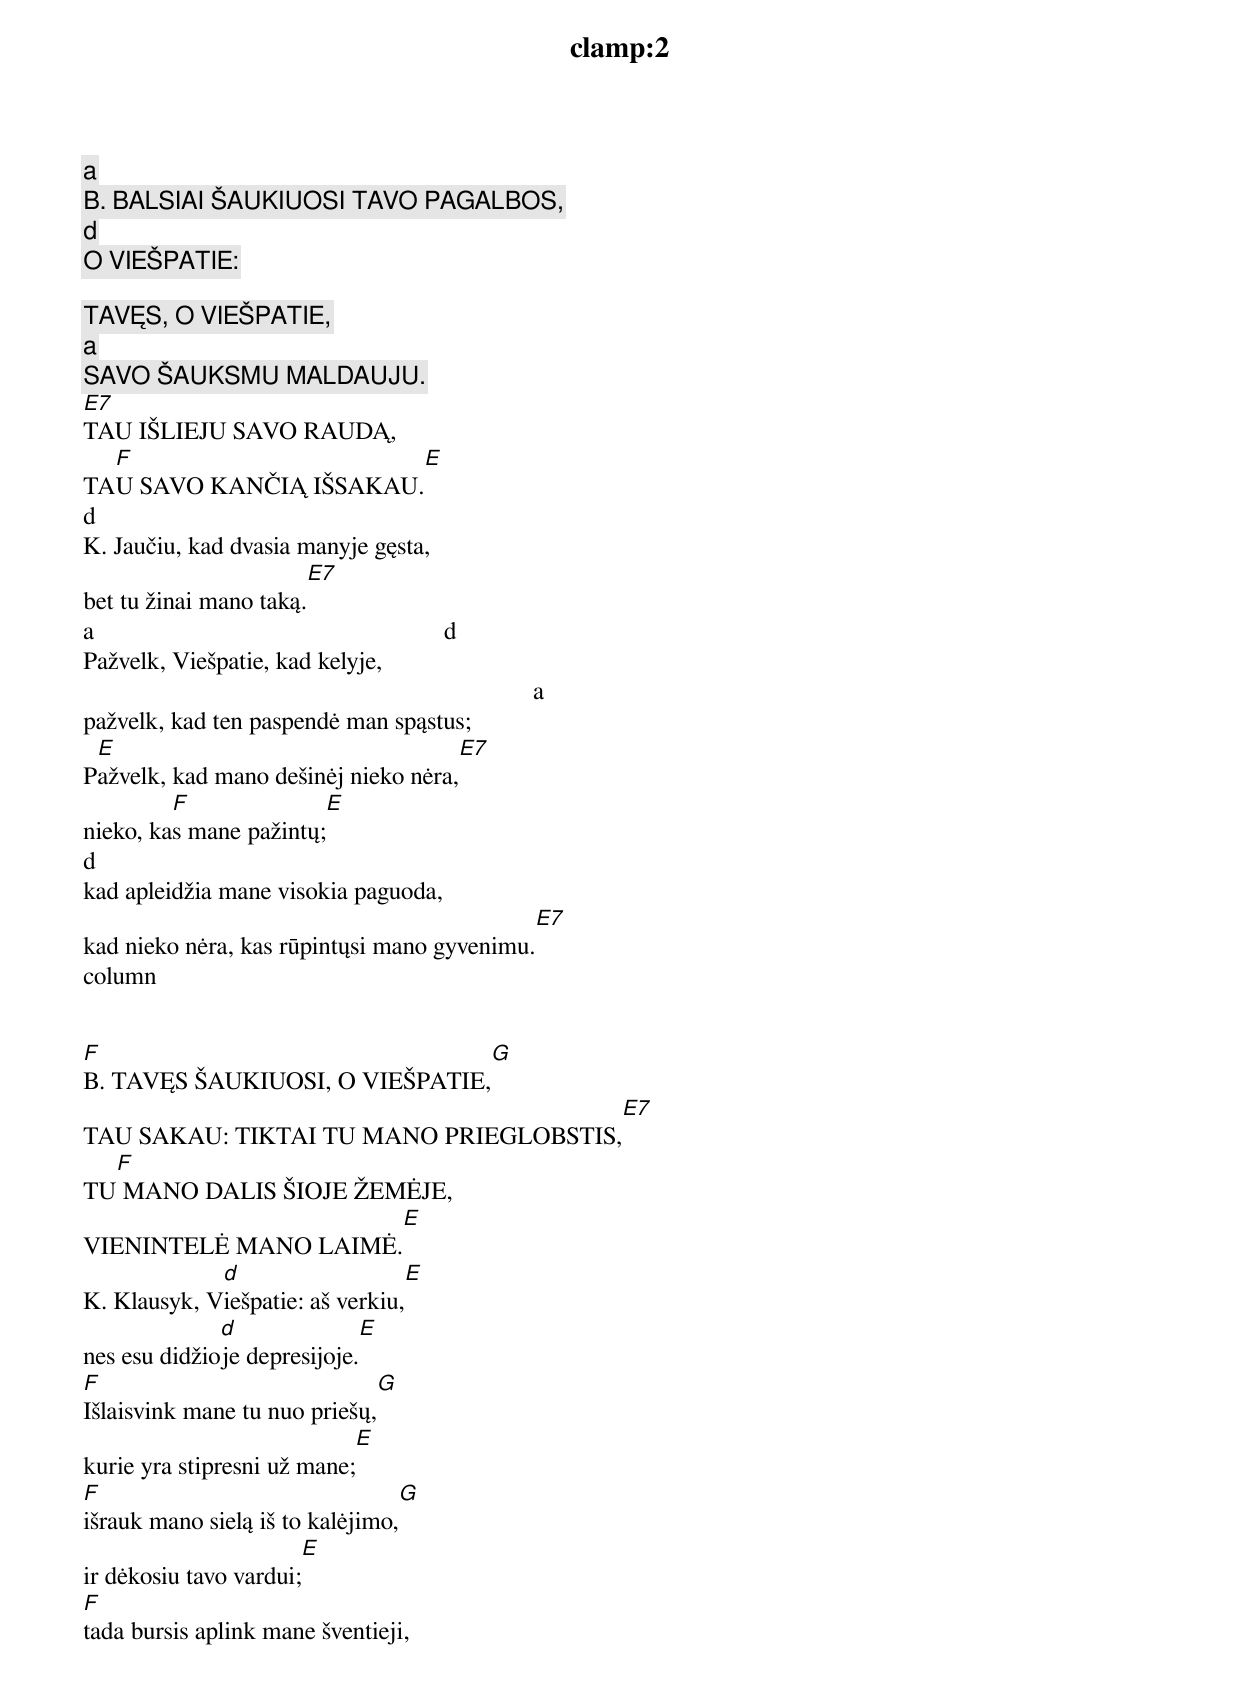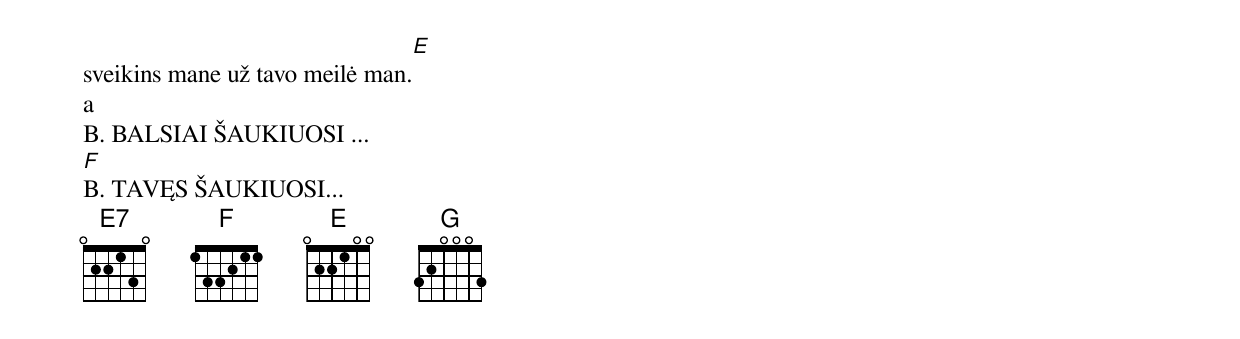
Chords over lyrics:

clamp:2

a
B. BALSIAI ŠAUKIUOSI TAVO PAGALBOS,
         d
O VIEŠPATIE:

TAVĘS, O VIEŠPATIE,
                                                a
SAVO ŠAUKSMU MALDAUJU.
E7
TAU IŠLIEJU SAVO RAUDĄ,
  F                                                E
TAU SAVO KANČIĄ IŠSAKAU.
d
K. Jaučiu, kad dvasia manyje gęsta,
                                     E7
bet tu žinai mano taką.
a                                                        d
Pažvelk, Viešpatie, kad kelyje,
                                                                        a
pažvelk, kad ten paspendė man spąstus;
 E                                                                   E7
Pažvelk, kad mano dešinėj nieko nėra,
         F                               E
nieko, kas mane pažintų;
d
kad apleidžia mane visokia paguoda,
                                                                                E7
kad nieko nėra, kas rūpintųsi mano gyvenimu.
column


F                                              G
B. TAVĘS ŠAUKIUOSI, O VIEŠPATIE,
                                                                 E7
TAU SAKAU: TIKTAI TU MANO PRIEGLOBSTIS,
  F
TU MANO DALIS ŠIOJE ŽEMĖJE,
                                          E
VIENINTELĖ MANO LAIMĖ.
             d                                          E
K. Klausyk, Viešpatie: aš verkiu,
              d                           E
nes esu didžioje depresijoje.
F                                                   G
Išlaisvink mane tu nuo priešų,
                                                     E
kurie yra stipresni už mane;
F                                                     G
išrauk mano sielą iš to kalėjimo,
                                  E
ir dėkosiu tavo vardui;
F
tada bursis aplink mane šventieji,
                                                               E
sveikins mane už tavo meilė man.
a
B. BALSIAI ŠAUKIUOSI ...
F
B. TAVĘS ŠAUKIUOSI...
